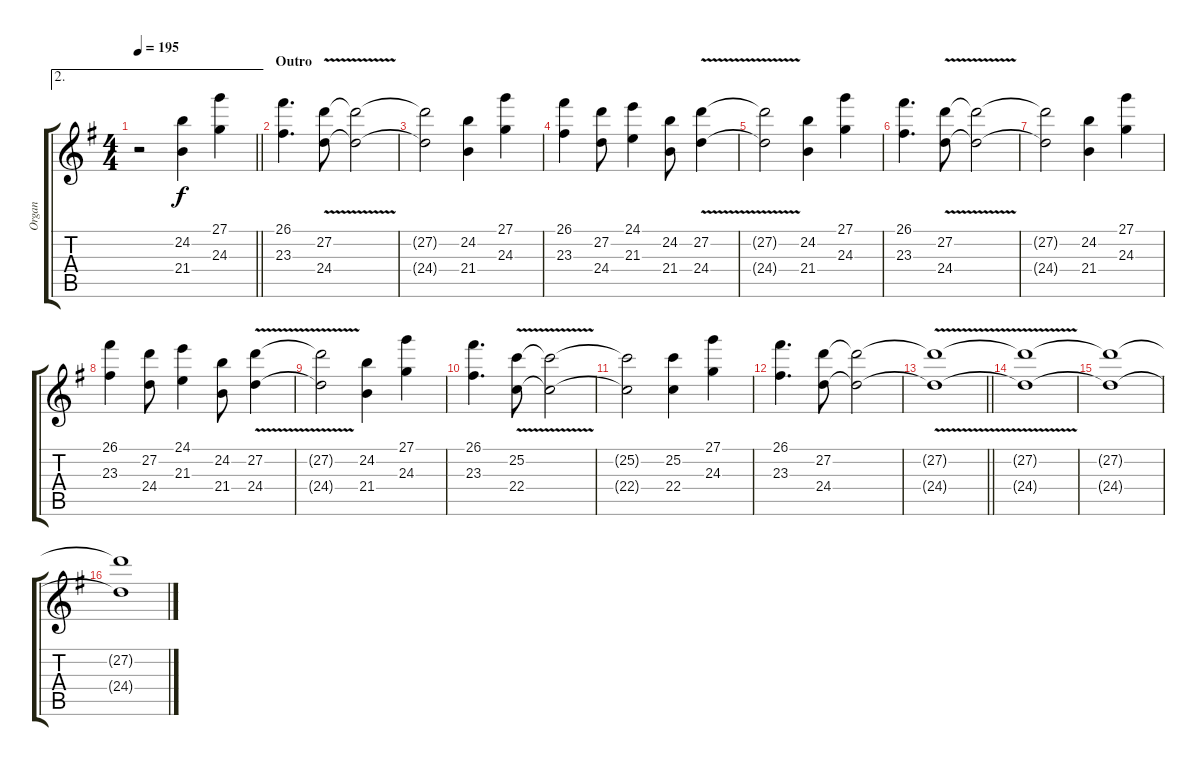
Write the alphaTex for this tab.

\track ("Organ" "Organ") {instrument rockorgan}
\staff {score tabs}
\tuning (E4 B3 G3 D3 A2 E2) {hide}
\ae 2
\ts (4 4)
\tempo 195
\clef g2
\barLineRight lightlight
\ks g
r.2{dy ff} (24.2 21.4).4{dy f} (27.1 24.3).4 |
\section ("" "Outro")
(26.1 23.3).4{d} (27.2{v} 24.4{v}).8 (27.2{t} 24.4{t}).2 |
(27.2{t} 24.4{t}).2 (24.2 21.4).4 (27.1 24.3).4 |
(26.1 23.3).4 (27.2 24.4).8 (24.1 21.3).4 (24.2 21.4).8 (27.2{v} 24.4{v}).4 |
(27.2{t} 24.4{t}).2 (24.2 21.4).4 (27.1 24.3).4 |
(26.1 23.3).4{d} (27.2{v} 24.4{v}).8 (27.2{t} 24.4{t}).2 |
(27.2{t} 24.4{t}).2 (24.2 21.4).4 (27.1 24.3).4 |
(26.1 23.3).4 (27.2 24.4).8 (24.1 21.3).4 (24.2 21.4).8 (27.2{v} 24.4{v}).4 |
(27.2{t} 24.4{t}).2 (24.2 21.4).4 (27.1 24.3).4 |
(26.1 23.3).4{d} (25.2{v} 22.4{v}).8 (25.2{t} 22.4{t}).2 |
(25.2{t} 22.4{t}).2 (25.2 22.4).4 (27.1 24.3).4 |
(26.1 23.3).4{d} (27.2 24.4).8 (27.2{t} 24.4{t}).2 |
\barLineRight lightlight
(27.2{v t} 24.4{v t}).1 |
(27.2{t} 24.4{t}).1{volume 0} |
(27.2{t} 24.4{t}).1 |
(27.2{t} 24.4{t}).1
